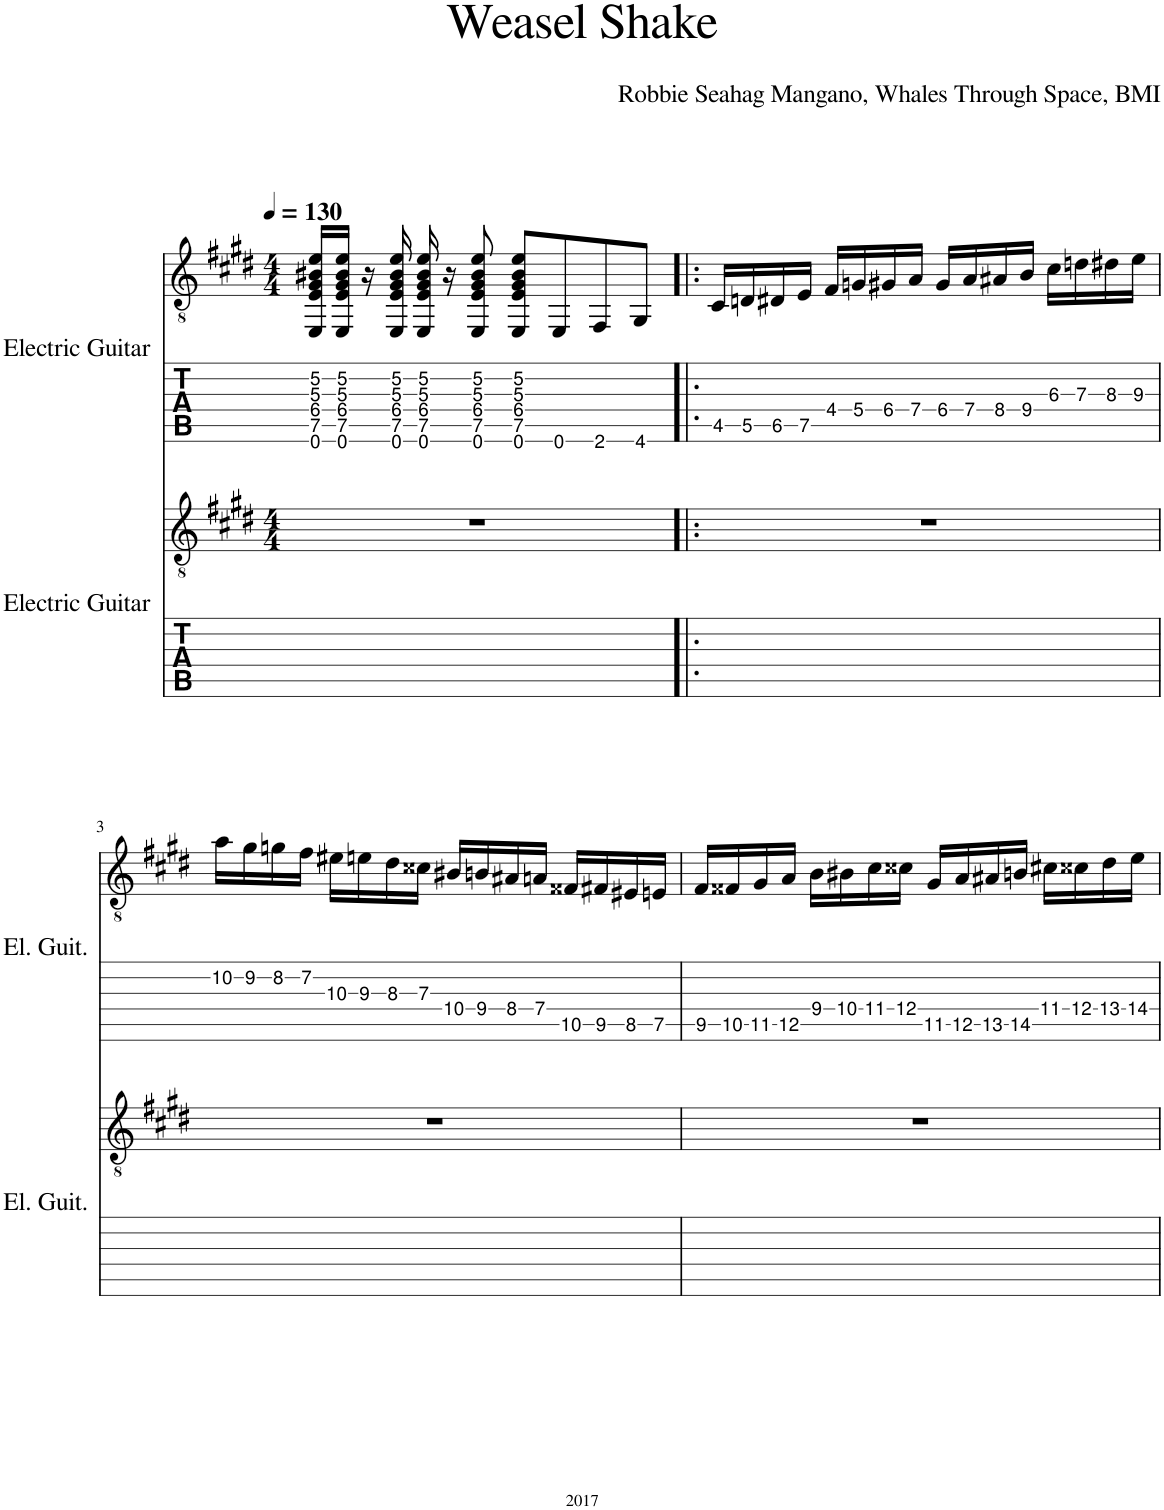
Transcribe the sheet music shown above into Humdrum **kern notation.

**kern	**kern	**kern	**kern
*part2	*part2	*part1	*part1
*staff4	*staff3	*staff2	*staff1
*I"Electric Guitar	*	*I"Electric Guitar	*
*I'El. Guit.	*	*I'El. Guit.	*
*stria6	*	*stria6	*
*	*clefGv2	*	*clefGv2
*k[f#c#g#d#]	*k[f#c#g#d#]	*k[f#c#g#d#]	*k[f#c#g#d#]
*M4/4	*M4/4	*M4/4	*M4/4
*MM130	*MM130	*MM130	*MM130
=1	=1	=1	=1
1r	1r	16EE\ 16E\ 16G#\ 16B#\ 16e\LL	16EE/ 16E/ 16G#/ 16B#X/ 16e/LL
.	.	16EE\ 16E\ 16G#\ 16B#\ 16e\JJ	16EE/ 16E/ 16G#/ 16B#/ 16e/JJ
.	.	16r	16r
.	.	16EE 16E 16G# 16B# 16e	16EE/ 16E/ 16G#/ 16B#/ 16e/
.	.	16EE 16E 16G# 16B# 16e	16EE/ 16E/ 16G#/ 16B#/ 16e/
.	.	16r	16r
.	.	8EE 8E 8G# 8B# 8e	8EE/ 8E/ 8G#/ 8B#/ 8e/
.	.	8EE\ 8E\ 8G#\ 8B#\ 8e\L	8EE/ 8E/ 8G#/ 8B#/ 8e/L
.	.	8EEJ	8EE/
.	.	8FF#L	8FF#/
.	.	8GG#J	8GG#/J
=2!|:	=2!|:	=2!|:	=2!|:
1r	1r	16C#LL	16C#/LL
.	.	16DJ	16Dn/
.	.	16D#L	16D#X/
.	.	16EJJ	16E/JJ
.	.	16F#LL	16F#/LL
.	.	16GJ	16Gn/
.	.	16G#L	16G#X/
.	.	16AJJ	16A/JJ
.	.	16G#LL	16G#/LL
.	.	16AJ	16A/
.	.	16A#L	16A#X/
.	.	16BJJ	16B/JJ
.	.	16c#LL	16c#\LL
.	.	16dJ	16dn\
.	.	16d#L	16d#X\
.	.	16eJJ	16e\JJ
!!LO:LB:g=z
=3	=3	=3	=3
1r	1r	16aLL	16a\LL
.	.	16g#J	16g#\
.	.	16gL	16gn\
.	.	16f#JJ	16f#\JJ
.	.	16e#LL	16e#X\LL
.	.	16eJ	16en\
.	.	16d#L	16d#\
.	.	16c##JJ	16c##X\JJ
.	.	16B#LL	16B#X/LL
.	.	16BJ	16Bn/
.	.	16A#L	16A#X/
.	.	16AJJ	16An/JJ
.	.	16F##LL	16F##X/LL
.	.	16F#J	16F#X/
.	.	16E#L	16E#X/
.	.	16EJJ	16En/JJ
=4	=4	=4	=4
1r	1r	16F#LL	16F#/LL
.	.	16F##J	16F##X/
.	.	16G#L	16G#/
.	.	16AJJ	16A/JJ
.	.	16BLL	16B\LL
.	.	16B#J	16B#X\
.	.	16c#L	16c#\
.	.	16c##JJ	16c##X\JJ
.	.	16G#LL	16G#/LL
.	.	16AJ	16A/
.	.	16A#L	16A#X/
.	.	16BJJ	16Bn/JJ
.	.	16c#LL	16c#X\LL
.	.	16c##J	16c##X\
.	.	16d#L	16d#\
.	.	16eJJ	16e\JJ
=	=	=	=
*-	*-	*-	*-
